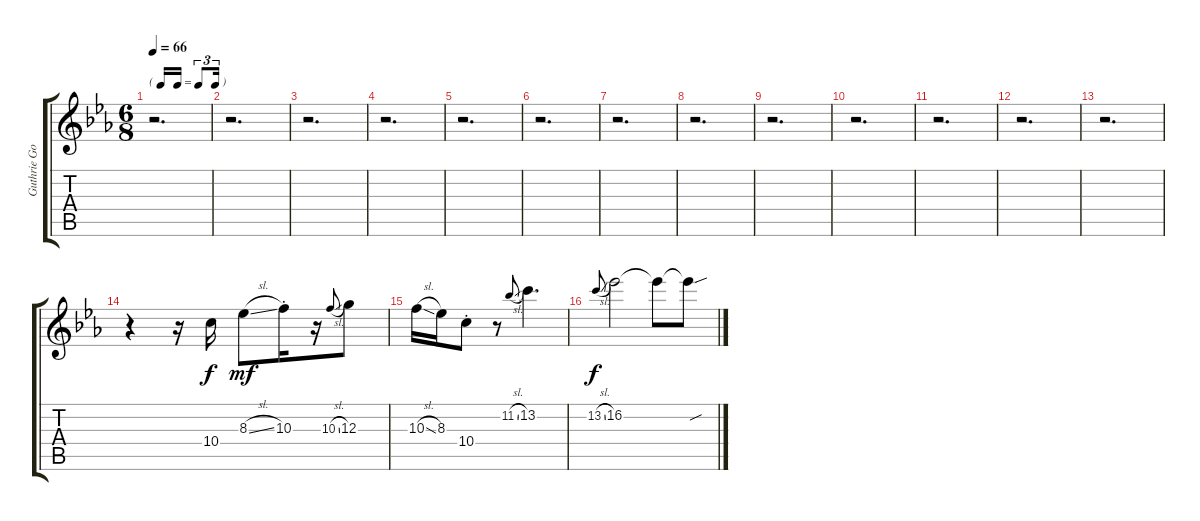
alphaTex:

\track ("Guthrie Govan, Lead Guitar C" "Guthrie Go") {instrument distortionguitar}
\staff {score tabs}
\tuning (E4 B3 G3 D3 A2 E2) {hide}
\ts (6 8)
\tf triplet16th
\tempo 66
\clef g2
\ks cminor
r.2{d dy f} |
r.2{d} |
r.2{d} |
r.2{d} |
r.2{d} |
r.2{d} |
r.2{d} |
r.2{d} |
r.2{d} |
r.2{d} |
r.2{d} |
r.2{d} |
r.2{d} |
r.4{volume 16} r.16 10.4.16 8.3{sl}.8{dy mf} 10.3{st}.16 r.16 10.3{sl}.8{gr onbeat} 12.3.8 |
10.3{sl}.16 8.3.16 10.4{st}.8 r.8 11.2{sl}.8{gr onbeat} 13.2.4{d} |
13.2{sl}.8{gr onbeat dy f} 16.2.2 16.2{t}.8 16.2{sou t}.8
